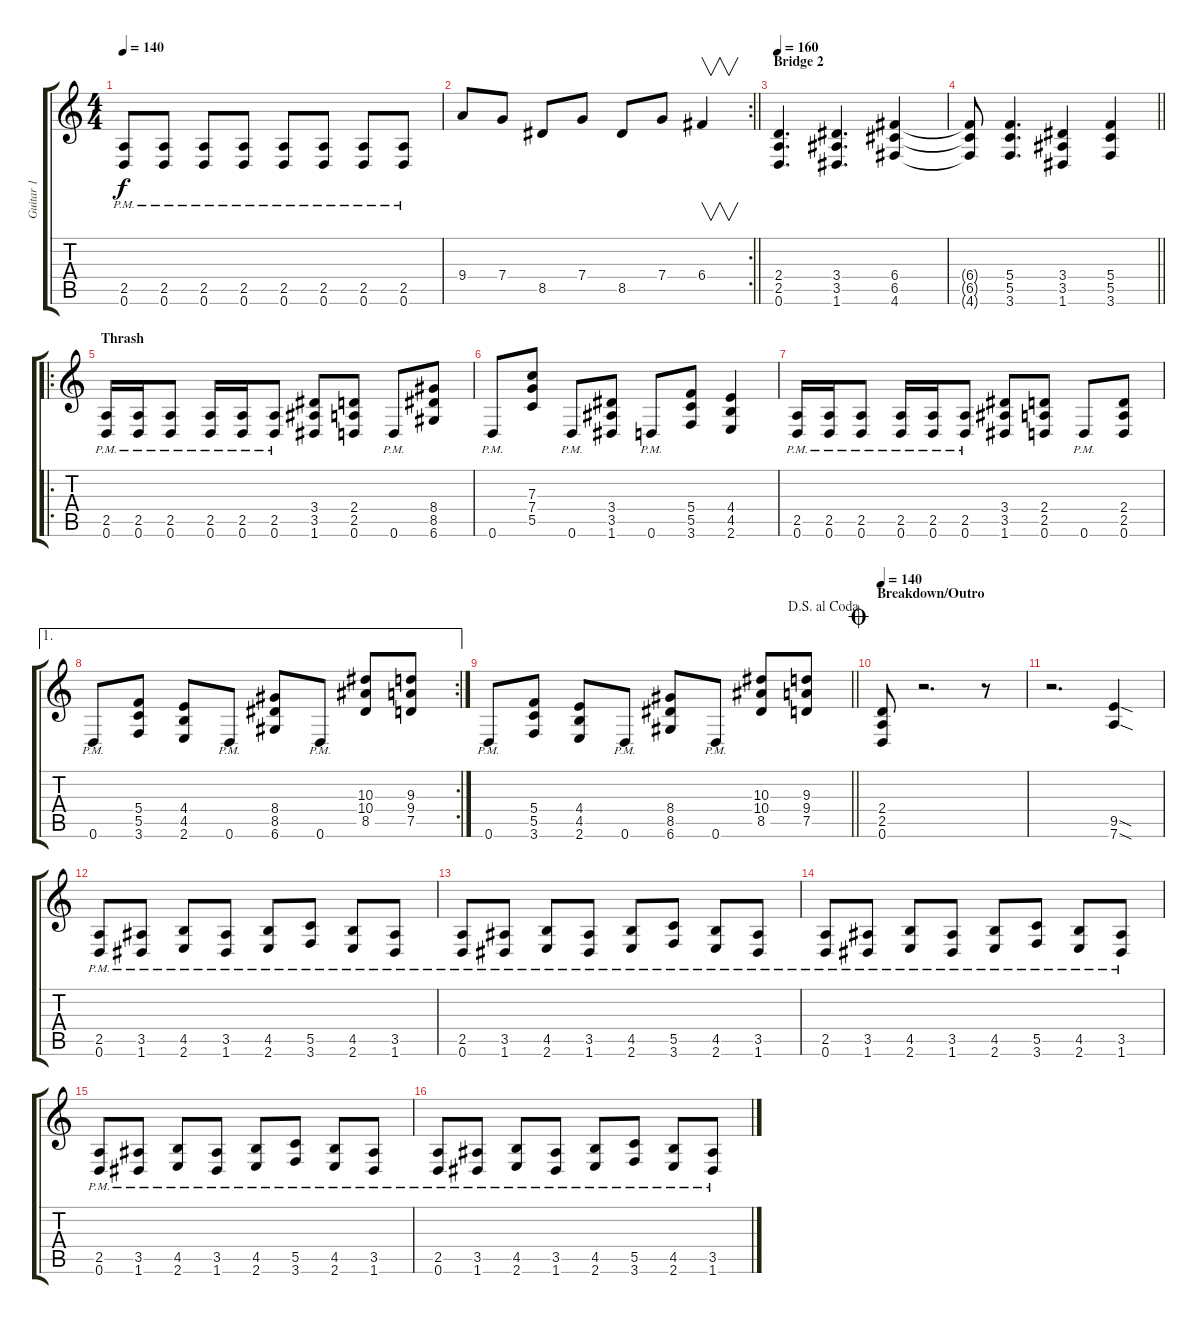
\track ("Guitar 1" "Guitar 1") {instrument distortionguitar}
\staff {score tabs}
\tuning (D4 A3 F3 C3 G2 D2) {hide}
\ts (4 4)
\tempo 140
\clef g2
\ks c
(2.5{pm} 0.6{pm}).8{dy f} (2.5{pm} 0.6{pm}).8 (2.5{pm} 0.6{pm}).8 (2.5{pm} 0.6{pm}).8 (2.5{pm} 0.6{pm}).8 (2.5{pm} 0.6{pm}).8 (2.5{pm} 0.6{pm}).8 (2.5{pm} 0.6{pm}).8 |
\rc 2
\barLineRight lightlight
9.4.8 7.4.8 8.5.8 7.4.8 8.5.8 7.4.8 6.4.4{v} |
\section ("" "Bridge 2")
\tempo 160
(2.4 2.5 0.6).4{d} (3.4 3.5 1.6).4{d} (6.4 6.5 4.6).4 |
\barLineRight lightlight
(6.4{t} 6.5{t} 4.6{t}).8 (5.4 5.5 3.6).4{d} (3.4 3.5 1.6).4 (5.4 5.5 3.6).4 |
\ro
\section ("" "Thrash")
(2.5{pm} 0.6{pm}).16 (2.5{pm} 0.6{pm}).16 (2.5{pm} 0.6{pm}).8 (2.5{pm} 0.6{pm}).16 (2.5{pm} 0.6{pm}).16 (2.5{pm} 0.6{pm}).8 (3.4 3.5 1.6).8 (2.4 2.5 0.6).8 0.6{pm}.8 (8.4 8.5 6.6).8 |
0.6{pm}.8 (7.3 7.4 5.5).8 0.6{pm}.8 (3.4 3.5 1.6).8 0.6{pm}.8 (5.4 5.5 3.6).8 (4.4 4.5 2.6).4 |
(2.5{pm} 0.6{pm}).16 (2.5{pm} 0.6{pm}).16 (2.5{pm} 0.6{pm}).8 (2.5{pm} 0.6{pm}).16 (2.5{pm} 0.6{pm}).16 (2.5{pm} 0.6{pm}).8 (3.4 3.5 1.6).8 (2.4 2.5 0.6).8 0.6{pm}.8 (2.4 2.5 0.6).8 |
\ae 1
\rc 2
0.6{pm}.8 (5.4 5.5 3.6).8 (4.4 4.5 2.6).8 0.6{pm}.8 (8.4 8.5 6.6).8 0.6{pm}.8 (10.3 10.4 8.5).8 (9.3 9.4 7.5).8 |
\jump dalsegnoalcoda
\barLineRight lightlight
0.6{pm}.8 (5.4 5.5 3.6).8 (4.4 4.5 2.6).8 0.6{pm}.8 (8.4 8.5 6.6).8 0.6{pm}.8 (10.3 10.4 8.5).8 (9.3 9.4 7.5).8 |
\section ("" "Breakdown/Outro")
\jump coda
\tempo 140
(2.4 2.5 0.6).8 r.2{d} r.8 |
r.2{d} (9.5{sod} 7.6{sod}).4 |
(2.5{pm} 0.6{pm}).8 (3.5{pm} 1.6{pm}).8 (4.5{pm} 2.6{pm}).8 (3.5{pm} 1.6{pm}).8 (4.5{pm} 2.6{pm}).8 (5.5{pm} 3.6{pm}).8 (4.5{pm} 2.6{pm}).8 (3.5{pm} 1.6{pm}).8 |
(2.5{pm} 0.6{pm}).8 (3.5{pm} 1.6{pm}).8 (4.5{pm} 2.6{pm}).8 (3.5{pm} 1.6{pm}).8 (4.5{pm} 2.6{pm}).8 (5.5{pm} 3.6{pm}).8 (4.5{pm} 2.6{pm}).8 (3.5{pm} 1.6{pm}).8 |
(2.5{pm} 0.6{pm}).8 (3.5{pm} 1.6{pm}).8 (4.5{pm} 2.6{pm}).8 (3.5{pm} 1.6{pm}).8 (4.5{pm} 2.6{pm}).8 (5.5{pm} 3.6{pm}).8 (4.5{pm} 2.6{pm}).8 (3.5{pm} 1.6{pm}).8 |
(2.5{pm} 0.6{pm}).8 (3.5{pm} 1.6{pm}).8 (4.5{pm} 2.6{pm}).8 (3.5{pm} 1.6{pm}).8 (4.5{pm} 2.6{pm}).8 (5.5{pm} 3.6{pm}).8 (4.5{pm} 2.6{pm}).8 (3.5{pm} 1.6{pm}).8 |
(2.5{pm} 0.6{pm}).8 (3.5{pm} 1.6{pm}).8 (4.5{pm} 2.6{pm}).8 (3.5{pm} 1.6{pm}).8 (4.5{pm} 2.6{pm}).8 (5.5{pm} 3.6{pm}).8 (4.5{pm} 2.6{pm}).8 (3.5{pm} 1.6{pm}).8
